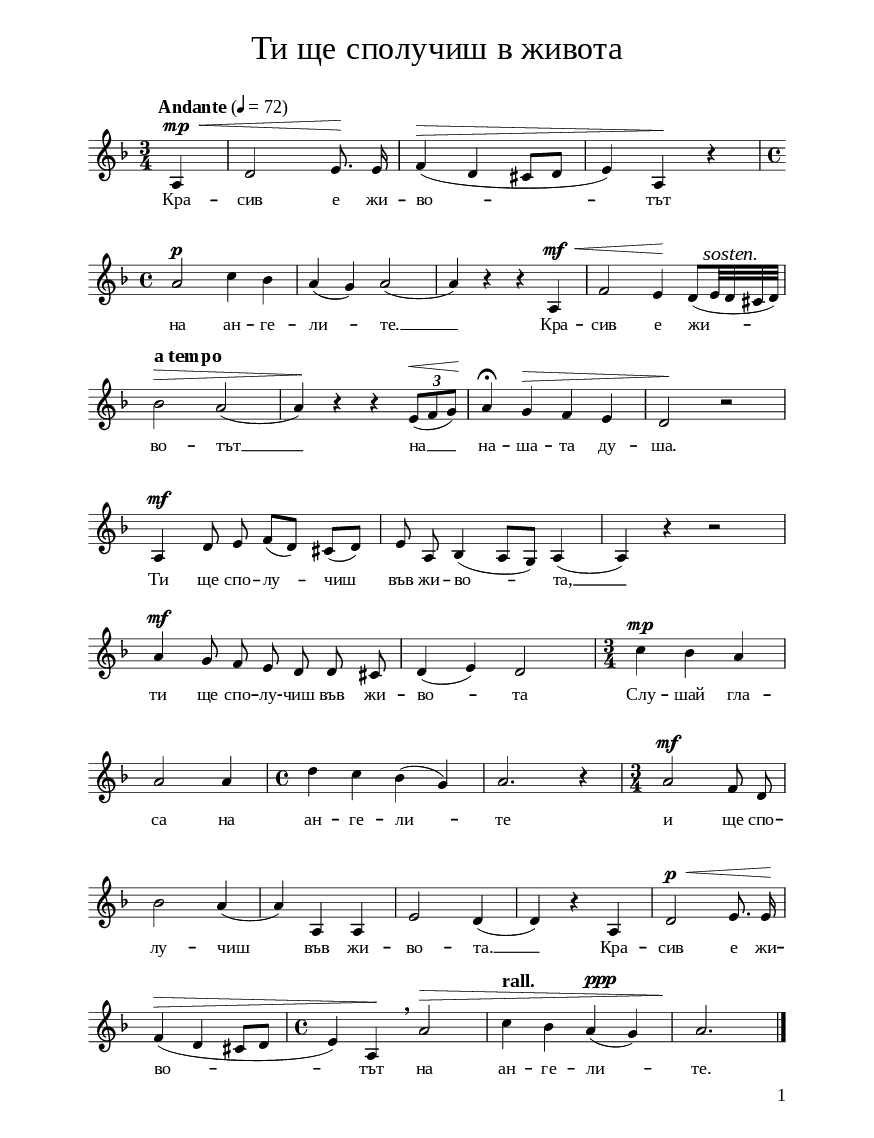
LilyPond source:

\version "2.24.3"

% include paper part and global functions
\include "include/globals.ily"

\bookpart {
  \label #'ref214
  \tocItem \markup "Ти ще сполучиш в живота"
  \include "include/bookpart-paper.ily"
  \score {
    \include "include/score-layout.ily"
    \new Voice \absolute {
      \clef treble
      \key d \minor
      \time 3/4
      \tempoFunc "Andante" 4 "72"
      \autoBeamOff
      \partial 4

      a4^\mp^\< | d'2 e'8. \! e'16 | f'4^\> ( d'4 cis'8[d'8] |  e'4 ) a4 \! r4 | \break

      \time 4/4  a'2^ \p c''4 bes'4 | a'4 ( g'4 ) a'2 ( | a'4 ) r4 r4 a4^\mf ^\< | f'2 e'4 \! d'8 ^\markup { \huge \italic "   sosten."} [( e'32 d'32 cis'32 d'32 )] | \break

      \once \override Hairpin.shorten-pair = #'(0 . -3) bes'2^\> ^\markup { \huge \bold "a tempo" } a'2 ( | a'4 ) \! r4 r4 \override TupletNumber.text = \markup { \bold "3"} \times 2/3  { e'8^\< [( f'8 g'8 )] } | a'4 \! \fermata
      \once \override Hairpin.to-barline = ##f
      g'4^\> f'4 e'4 |   d'2 \! r2 | \break

      a4^\mf d'8 e'8 f'8 [( d'8 )]  cis'8 [( d'8 )] | e'8 a8 bes4 ( a8 [g8] ) a4 ( | a4 ) r4 r2 | \break

      a'4^\mf g'8 f'8 e'8 d'8 d'8 cis'8 | d'4 ( e'4 ) d'2 | \time 3/4  | c''4^\mp bes'4 a'4 | \break

      a'2 a'4 | \time 4/4  d''4 c''4 bes'4 ( g'4 ) | a'2. r4 | \time 3/4 | a'2^\mf f'8 d'8 |\break

      bes'2 a'4 ( | a'4 ) a4 a4 |   e'2 d'4 ( | d'4 ) r4 a4 |

      d'2^\p^\< e'8. e'16 \! | \break


      f'4^\> ( d'4 cis'8 [d'8] | \time 4/4  e'4 ) a4 \! \breathe

      a'2  ^\> | \tempo"rall." c''4 bes'4 a'4^\markup { \dynamic "ppp"} ( g'4 ) | a'2. \! \bar "|."

    }
    \addlyrics {

      Кра -- сив е жи -- во -- тът на ан -- ге -- ли -- те. __
      Кра -- сив е жи -- во -- тът __ на __ на -- ша -- та ду -- ша.
      Ти ще спо -- лу -- чиш във жи -- во -- та, __
      ти ще спо -- лу -- чиш във жи -- во -- та
      Слу -- шай гла -- са на ан -- ге -- ли -- те
      и ще спо -- лу -- чиш във жи -- во -- та. __
      Кра -- сив е жи -- во -- тът на ан -- ге -- ли -- те.

    }

    \header {
      title = \titleFunc "Ти ще сполучиш в живота" "Ti šte spolučiš v Života"
    }

    \midi{}

  } % score



} % bookpart

% Più mosso
%
